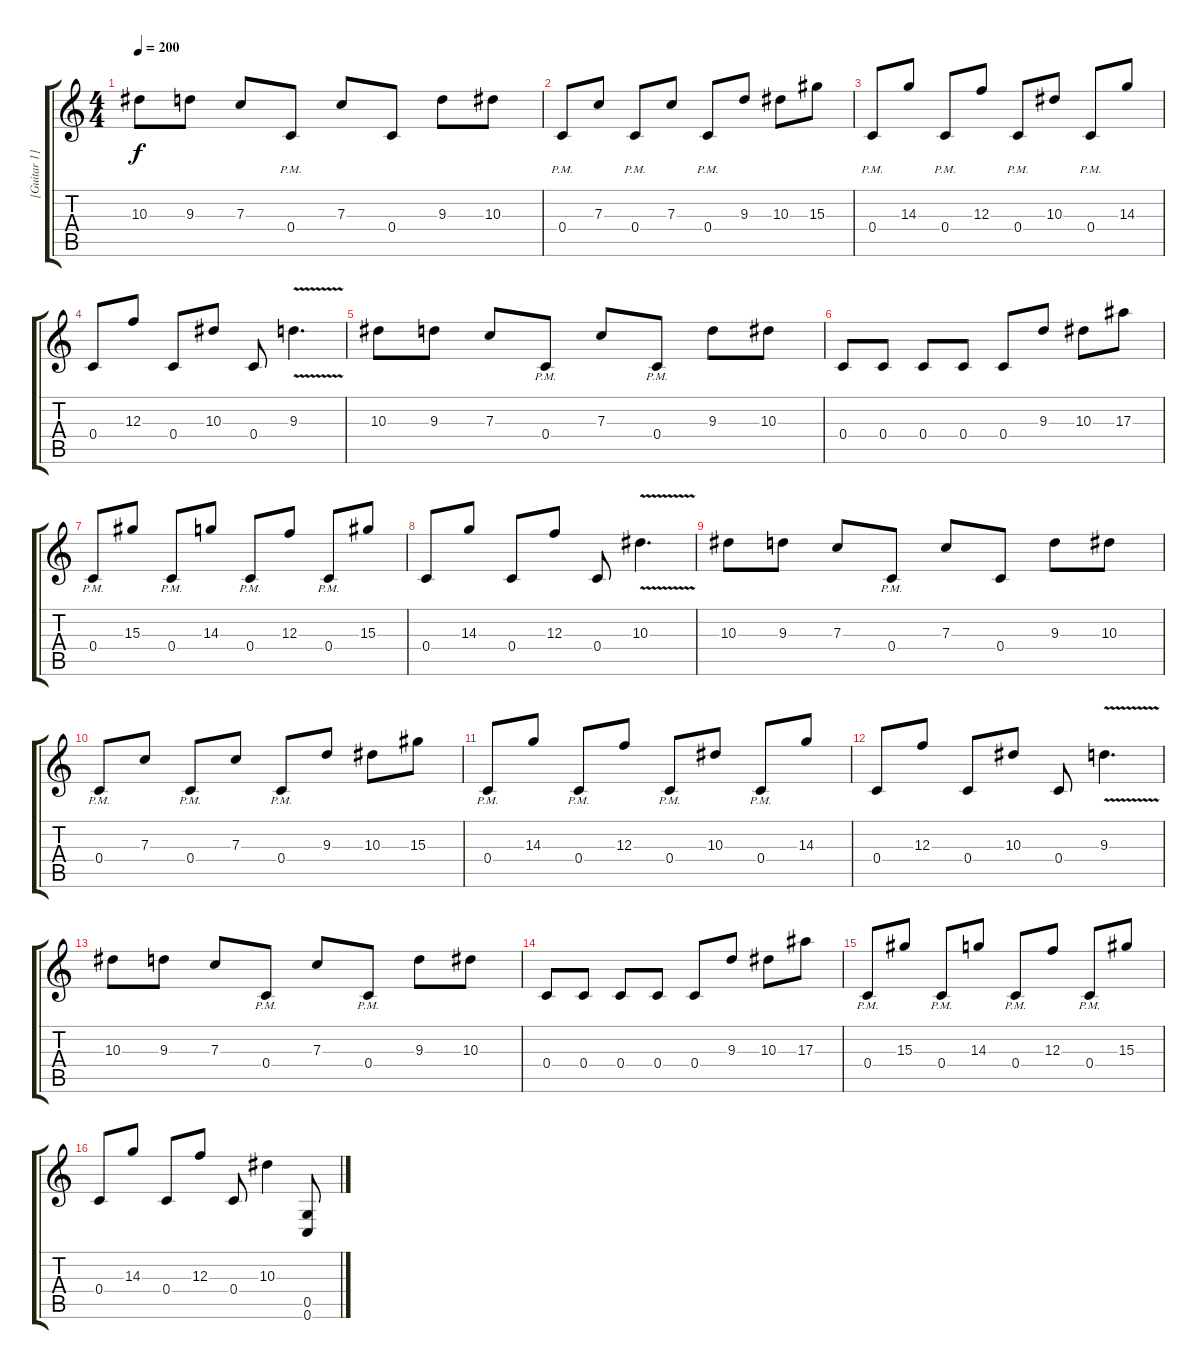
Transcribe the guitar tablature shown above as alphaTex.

\track ("[Guitar 1]" "[Guitar 1]") {instrument overdrivenguitar}
\staff {score tabs}
\tuning (D4 A3 F3 C3 G2 C2) {hide}
\ts (4 4)
\tempo 200
\clef g2
\ks c
10.3.8{dy f} 9.3.8 7.3.8 0.4{pm}.8 7.3.8 0.4.8 9.3.8 10.3.8 |
0.4{pm}.8 7.3.8 0.4{pm}.8 7.3.8 0.4{pm}.8 9.3.8 10.3.8 15.3.8 |
0.4{pm}.8 14.3.8 0.4{pm}.8 12.3.8 0.4{pm}.8 10.3.8 0.4{pm}.8 14.3.8 |
0.4.8 12.3.8 0.4.8 10.3.8 0.4.8 9.3{v}.4{d} |
10.3.8 9.3.8 7.3.8 0.4{pm}.8 7.3.8 0.4{pm}.8 9.3.8 10.3.8 |
0.4.8 0.4.8 0.4.8 0.4.8 0.4.8 9.3.8 10.3.8 17.3.8 |
0.4{pm}.8 15.3.8 0.4{pm}.8 14.3.8 0.4{pm}.8 12.3.8 0.4{pm}.8 15.3.8 |
0.4.8 14.3.8 0.4.8 12.3.8 0.4.8 10.3{v}.4{d} |
10.3.8 9.3.8 7.3.8 0.4{pm}.8 7.3.8 0.4.8 9.3.8 10.3.8 |
0.4{pm}.8 7.3.8 0.4{pm}.8 7.3.8 0.4{pm}.8 9.3.8 10.3.8 15.3.8 |
0.4{pm}.8 14.3.8 0.4{pm}.8 12.3.8 0.4{pm}.8 10.3.8 0.4{pm}.8 14.3.8 |
0.4.8 12.3.8 0.4.8 10.3.8 0.4.8 9.3{v}.4{d} |
10.3.8 9.3.8 7.3.8 0.4{pm}.8 7.3.8 0.4{pm}.8 9.3.8 10.3.8 |
0.4.8 0.4.8 0.4.8 0.4.8 0.4.8 9.3.8 10.3.8 17.3.8 |
0.4{pm}.8 15.3.8 0.4{pm}.8 14.3.8 0.4{pm}.8 12.3.8 0.4{pm}.8 15.3.8 |
0.4.8 14.3.8 0.4.8 12.3.8 0.4.8 10.3.4 (0.5 0.6).8
